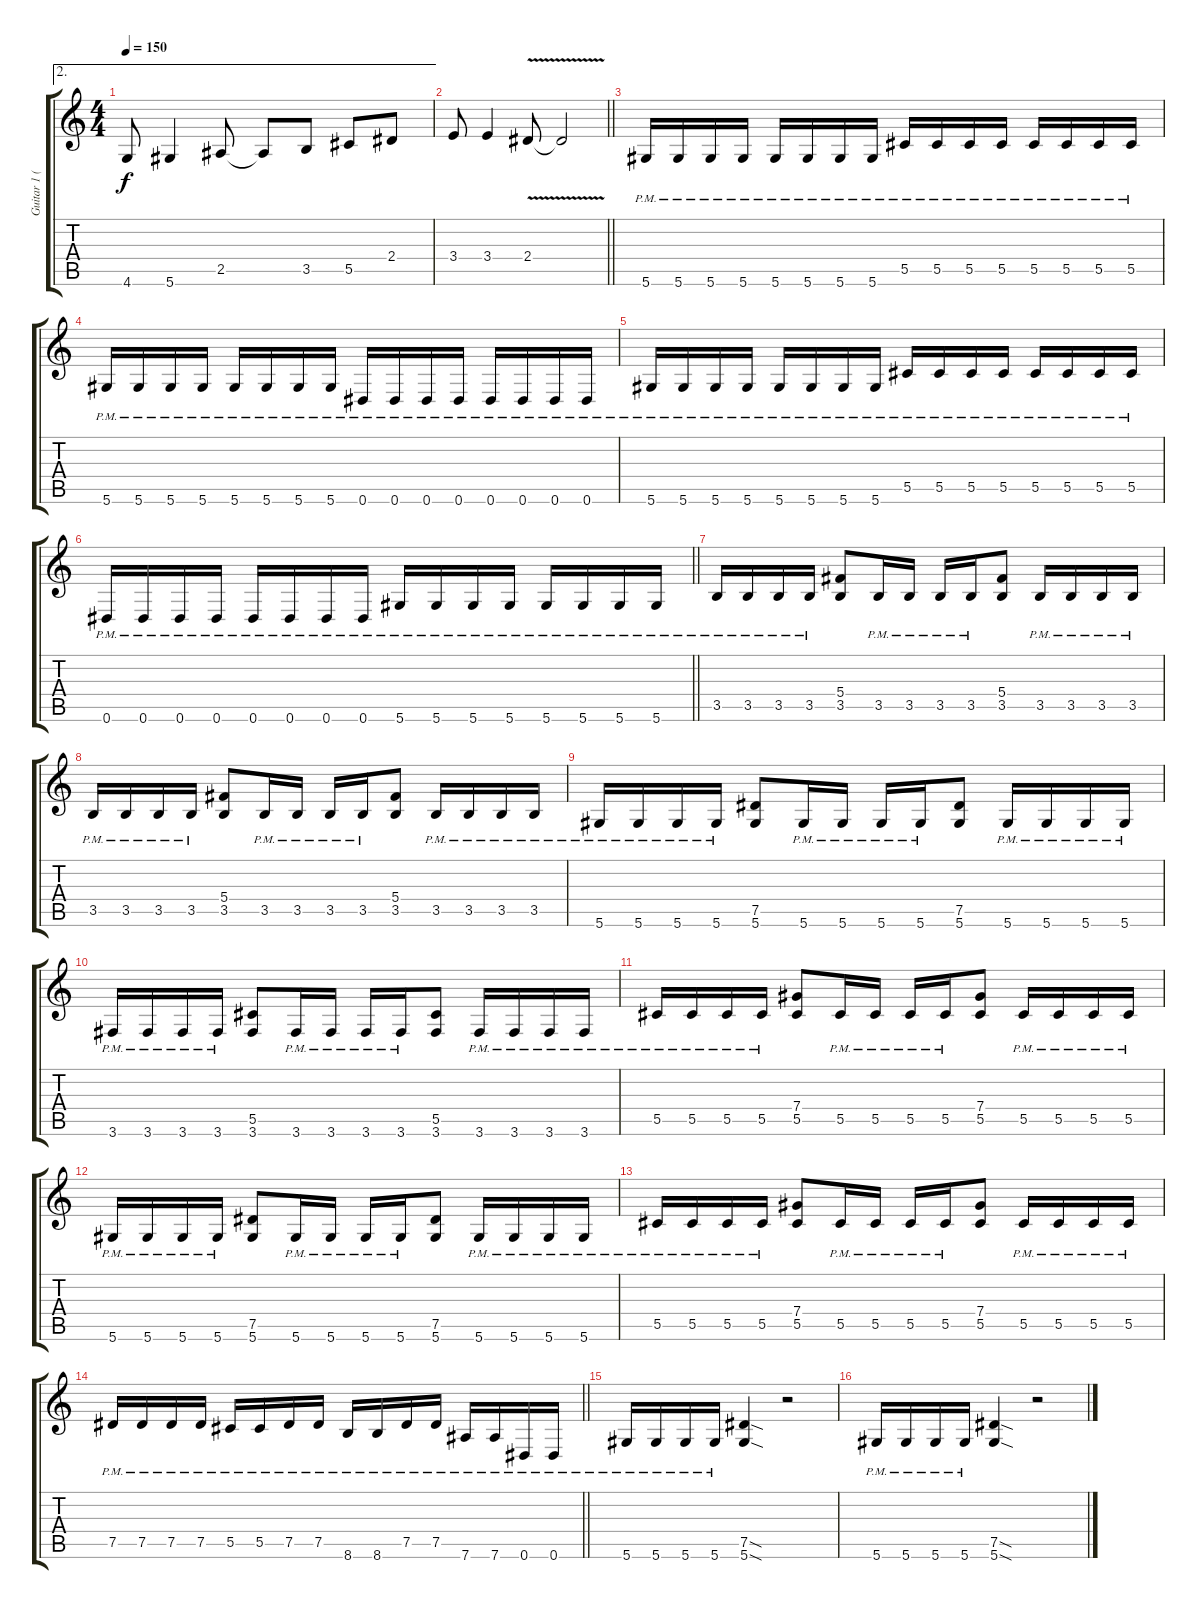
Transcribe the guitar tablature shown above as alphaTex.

\track ("Guitar 1 (SheJa)" "Guitar 1 (") {instrument distortionguitar}
\staff {score tabs}
\tuning (Eb4 Bb3 Gb3 Db3 Ab2 Eb2) {hide}
\ae 2
\ts (4 4)
\tempo 150
\clef g2
\ks c
4.6.8{dy f} 5.6.4 2.5.8 2.5{t}.8 3.5.8 5.5.8 2.4.8 |
\barLineRight lightlight
3.4.8 3.4.4 2.4{v}.8 2.4{t}.2 |
5.6{pm}.16 5.6{pm}.16 5.6{pm}.16 5.6{pm}.16 5.6{pm}.16 5.6{pm}.16 5.6{pm}.16 5.6{pm}.16 5.5{pm}.16 5.5{pm}.16 5.5{pm}.16 5.5{pm}.16 5.5{pm}.16 5.5{pm}.16 5.5{pm}.16 5.5{pm}.16 |
5.6{pm}.16 5.6{pm}.16 5.6{pm}.16 5.6{pm}.16 5.6{pm}.16 5.6{pm}.16 5.6{pm}.16 5.6{pm}.16 0.6{pm}.16 0.6{pm}.16 0.6{pm}.16 0.6{pm}.16 0.6{pm}.16 0.6{pm}.16 0.6{pm}.16 0.6{pm}.16 |
5.6{pm}.16 5.6{pm}.16 5.6{pm}.16 5.6{pm}.16 5.6{pm}.16 5.6{pm}.16 5.6{pm}.16 5.6{pm}.16 5.5{pm}.16 5.5{pm}.16 5.5{pm}.16 5.5{pm}.16 5.5{pm}.16 5.5{pm}.16 5.5{pm}.16 5.5{pm}.16 |
\barLineRight lightlight
0.6{pm}.16 0.6{pm}.16 0.6{pm}.16 0.6{pm}.16 0.6{pm}.16 0.6{pm}.16 0.6{pm}.16 0.6{pm}.16 5.6{pm}.16 5.6{pm}.16 5.6{pm}.16 5.6{pm}.16 5.6{pm}.16 5.6{pm}.16 5.6{pm}.16 5.6{pm}.16 |
3.5{pm}.16 3.5{pm}.16 3.5{pm}.16 3.5{pm}.16 (5.4 3.5).8 3.5{pm}.16 3.5{pm}.16 3.5{pm}.16 3.5{pm}.16 (5.4 3.5).8 3.5{pm}.16 3.5{pm}.16 3.5{pm}.16 3.5{pm}.16 |
3.5{pm}.16 3.5{pm}.16 3.5{pm}.16 3.5{pm}.16 (5.4 3.5).8 3.5{pm}.16 3.5{pm}.16 3.5{pm}.16 3.5{pm}.16 (5.4 3.5).8 3.5{pm}.16 3.5{pm}.16 3.5{pm}.16 3.5{pm}.16 |
5.6{pm}.16 5.6{pm}.16 5.6{pm}.16 5.6{pm}.16 (7.5 5.6).8 5.6{pm}.16 5.6{pm}.16 5.6{pm}.16 5.6{pm}.16 (7.5 5.6).8 5.6{pm}.16 5.6{pm}.16 5.6{pm}.16 5.6{pm}.16 |
3.6{pm}.16 3.6{pm}.16 3.6{pm}.16 3.6{pm}.16 (5.5 3.6).8 3.6{pm}.16 3.6{pm}.16 3.6{pm}.16 3.6{pm}.16 (5.5 3.6).8 3.6{pm}.16 3.6{pm}.16 3.6{pm}.16 3.6{pm}.16 |
5.5{pm}.16 5.5{pm}.16 5.5{pm}.16 5.5{pm}.16 (7.4 5.5).8 5.5{pm}.16 5.5{pm}.16 5.5{pm}.16 5.5{pm}.16 (7.4 5.5).8 5.5{pm}.16 5.5{pm}.16 5.5{pm}.16 5.5{pm}.16 |
5.6{pm}.16 5.6{pm}.16 5.6{pm}.16 5.6{pm}.16 (7.5 5.6).8 5.6{pm}.16 5.6{pm}.16 5.6{pm}.16 5.6{pm}.16 (7.5 5.6).8 5.6{pm}.16 5.6{pm}.16 5.6{pm}.16 5.6{pm}.16 |
5.5{pm}.16 5.5{pm}.16 5.5{pm}.16 5.5{pm}.16 (7.4 5.5).8 5.5{pm}.16 5.5{pm}.16 5.5{pm}.16 5.5{pm}.16 (7.4 5.5).8 5.5{pm}.16 5.5{pm}.16 5.5{pm}.16 5.5{pm}.16 |
\barLineRight lightlight
7.5{pm}.16 7.5{pm}.16 7.5{pm}.16 7.5{pm}.16 5.5{pm}.16 5.5{pm}.16 7.5{pm}.16 7.5{pm}.16 8.6{pm}.16 8.6{pm}.16 7.5{pm}.16 7.5{pm}.16 7.6{pm}.16 7.6{pm}.16 0.6{pm}.16 0.6{pm}.16 |
5.6{pm}.16 5.6{pm}.16 5.6{pm}.16 5.6{pm}.16 (7.5{sod} 5.6{sod}).4 r.2 |
5.6{pm}.16 5.6{pm}.16 5.6{pm}.16 5.6{pm}.16 (7.5{sod} 5.6{sod}).4 r.2
